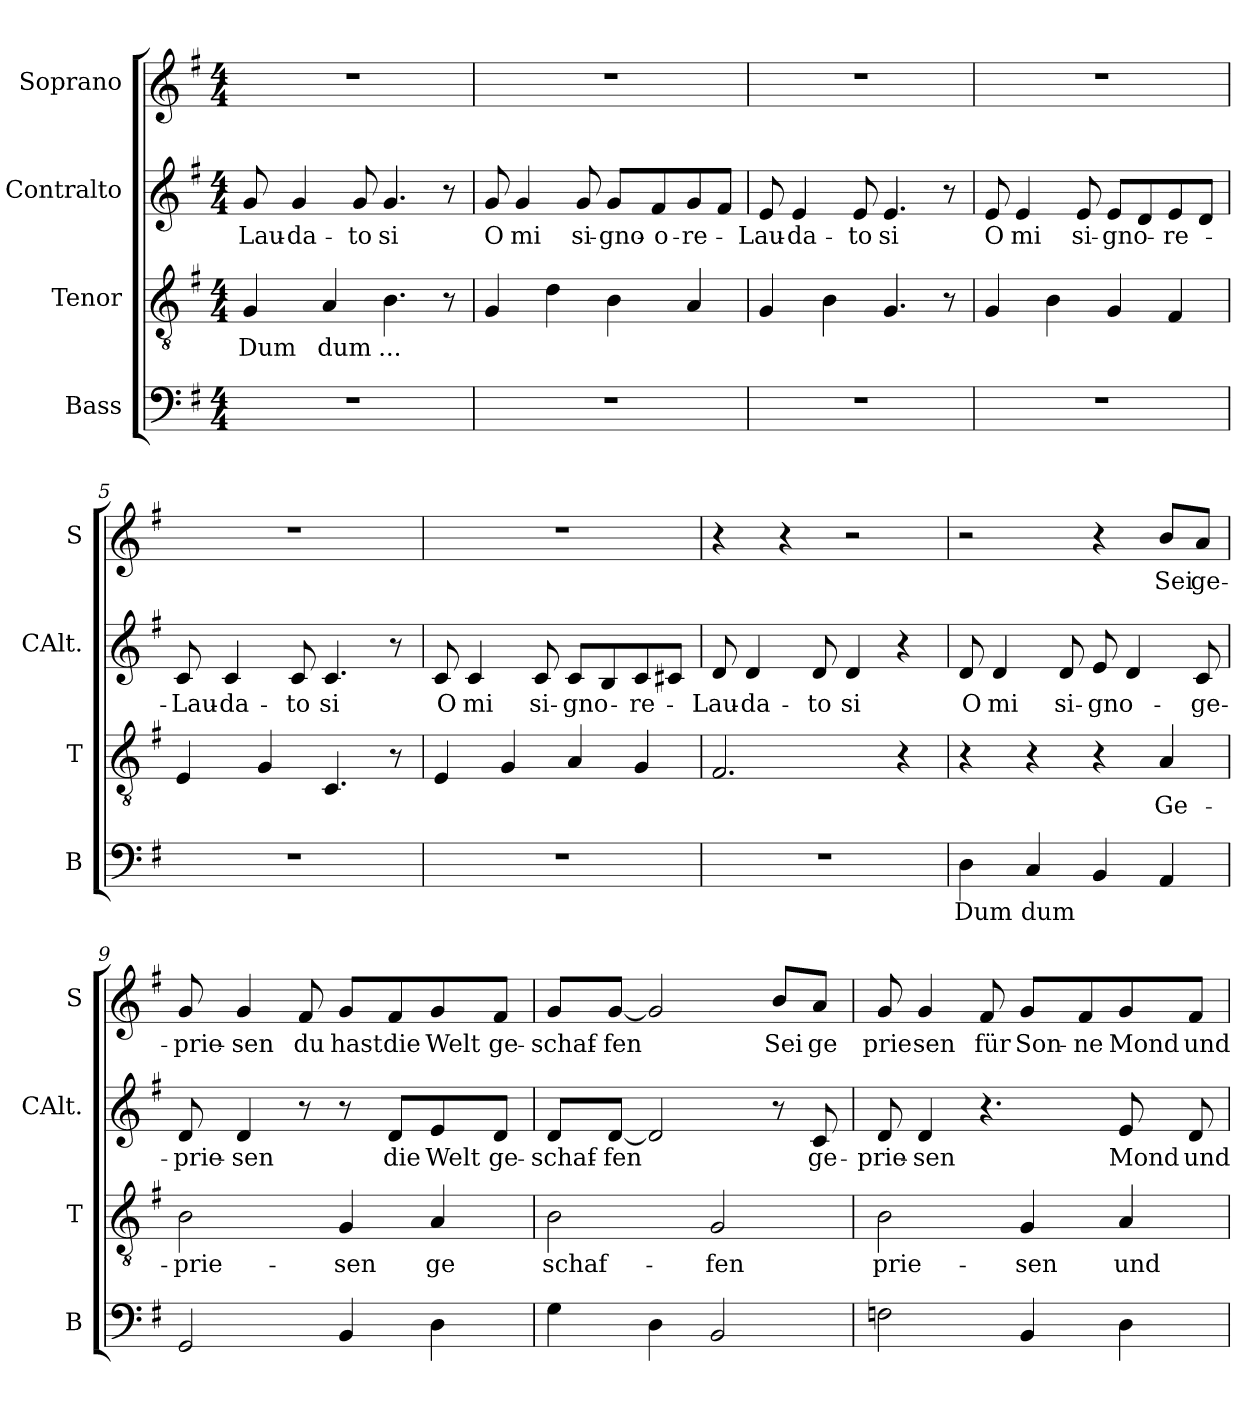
**kern	**text	**kern	**text	**kern	**text	**kern	**text
*part4	*part4	*part3	*part3	*part2	*part2	*part1	*part1
*staff4	*staff4	*staff3	*staff3	*staff2	*staff2	*staff1	*staff1
*I"Bass	*	*I"Tenor	*	*I"Contralto	*	*I"Soprano	*
*I'B	*	*I'T	*	*I'CAlt.	*	*I'S	*
*clefF4	*	*clefGv2	*	*clefG2	*	*clefG2	*
*k[f#]	*	*k[f#]	*	*k[f#]	*	*k[f#]	*
*G:	*	*G:	*	*G:	*	*G:	*
*M4/4	*	*M4/4	*	*M4/4	*	*M4/4	*
=1	=1	=1	=1	=1	=1	=1	=1
1r	.	4G/	Dum	8g/	Lau-	1r	.
.	.	.	.	4g/	-da-	.	.
.	.	4A/	dum	.	.	.	.
.	.	.	.	8g/	-to	.	.
.	.	4.B\	...	4.g/	si	.	.
.	.	8r	.	8r	.	.	.
=2	=2	=2	=2	=2	=2	=2	=2
1r	.	4G/	.	8g/	O	1r	.
.	.	.	.	4g/	mi	.	.
.	.	4d\	.	.	.	.	.
.	.	.	.	8g/	si-	.	.
.	.	4B\	.	8g/L	-gno-	.	.
.	.	.	.	8f#/	-o-	.	.
.	.	4A/	.	8g/	-re-	.	.
.	.	.	.	8f#/J	.	.	.
=3	=3	=3	=3	=3	=3	=3	=3
1r	.	4G/	.	8e/	-Lau-	1r	.
.	.	.	.	4e/	-da-	.	.
.	.	4B\	.	.	.	.	.
.	.	.	.	8e/	-to	.	.
.	.	4.G/	.	4.e/	si	.	.
.	.	8r	.	8r	.	.	.
=4	=4	=4	=4	=4	=4	=4	=4
1r	.	4G/	.	8e/	O	1r	.
.	.	.	.	4e/	mi	.	.
.	.	4B\	.	.	.	.	.
.	.	.	.	8e/	si-	.	.
.	.	4G/	.	8e/L	-gno-	.	.
.	.	.	.	8d/	.	.	.
.	.	4F#/	.	8e/	-re-	.	.
.	.	.	.	8d/J	.	.	.
!!LO:LB:g=z
=5	=5	=5	=5	=5	=5	=5	=5
1r	.	4E/	.	8c/	-Lau-	1r	.
.	.	.	.	4c/	-da-	.	.
.	.	4G/	.	.	.	.	.
.	.	.	.	8c/	-to	.	.
.	.	4.C/	.	4.c/	si	.	.
.	.	8r	.	8r	.	.	.
=6	=6	=6	=6	=6	=6	=6	=6
1r	.	4E/	.	8c/	O	1r	.
.	.	.	.	4c/	mi	.	.
.	.	4G/	.	.	.	.	.
.	.	.	.	8c/	si-	.	.
.	.	4A/	.	8c/L	-gno-	.	.
.	.	.	.	8B/	.	.	.
.	.	4G/	.	8c/	-re-	.	.
.	.	.	.	8c#X/J	.	.	.
=7	=7	=7	=7	=7	=7	=7	=7
1r	.	2.F#/	.	8d/	-Lau-	4r	.
.	.	.	.	4d/	-da-	.	.
.	.	.	.	.	.	4r	.
.	.	.	.	8d/	-to	.	.
.	.	.	.	4d/	si	2r	.
.	.	4r	.	4r	.	.	.
=8	=8	=8	=8	=8	=8	=8	=8
4D\	Dum	4r	.	8d/	O	2r	.
.	.	.	.	4d/	mi	.	.
4C/	dum	4r	.	.	.	.	.
.	.	.	.	8d/	si-	.	.
4BB/	.	4r	.	8e/	-gno-	4r	.
.	.	.	.	4d/	.	.	.
4AA/	.	4A/	Ge-	.	.	8b/L	Sei
.	.	.	.	8c/	-ge-	8a/J	ge-
!!LO:PB:g=z
=9	=9	=9	=9	=9	=9	=9	=9
2GG/	.	2B\	-prie-	8d/	-prie-	8g/	-prie-
.	.	.	.	4d/	-sen	4g/	-sen
.	.	.	.	8r	.	8f#/	du
4BB/	.	4G/	-sen	8r	.	8g/L	hast
.	.	.	.	8d/L	die	8f#/	die
4D\	.	4A/	ge	8e/	Welt	8g/	Welt
.	.	.	.	8d/J	ge-	8f#/J	ge-
=10	=10	=10	=10	=10	=10	=10	=10
4G\	.	2B\	schaf-	8d/L	-schaf-	8g/L	-schaf-
.	.	.	.	[8d/J	-fen	[8g/J	-fen
4D\	.	.	.	2d/]	.	2g/]	.
2BB/	.	2G/	-fen	.	.	.	.
.	.	.	.	8r	.	8b/L	Sei
.	.	.	.	8c/	ge-	8a/J	ge
=11	=11	=11	=11	=11	=11	=11	=11
2Fn\	.	2B\	prie-	8d/	-prie-	8g/	prie
.	.	.	.	4d/	-sen	4g/	sen
.	.	.	.	4.r	.	8f#/	für
4BB/	.	4G/	-sen	.	.	8g/L	Son-
.	.	.	.	.	.	8f#/	-ne
4D\	.	4A/	und	8e/	Mond	8g/	Mond
.	.	.	.	8d/	und	8f#/J	und
=	=	=	=	=	=	=	=
*-	*-	*-	*-	*-	*-	*-	*-
